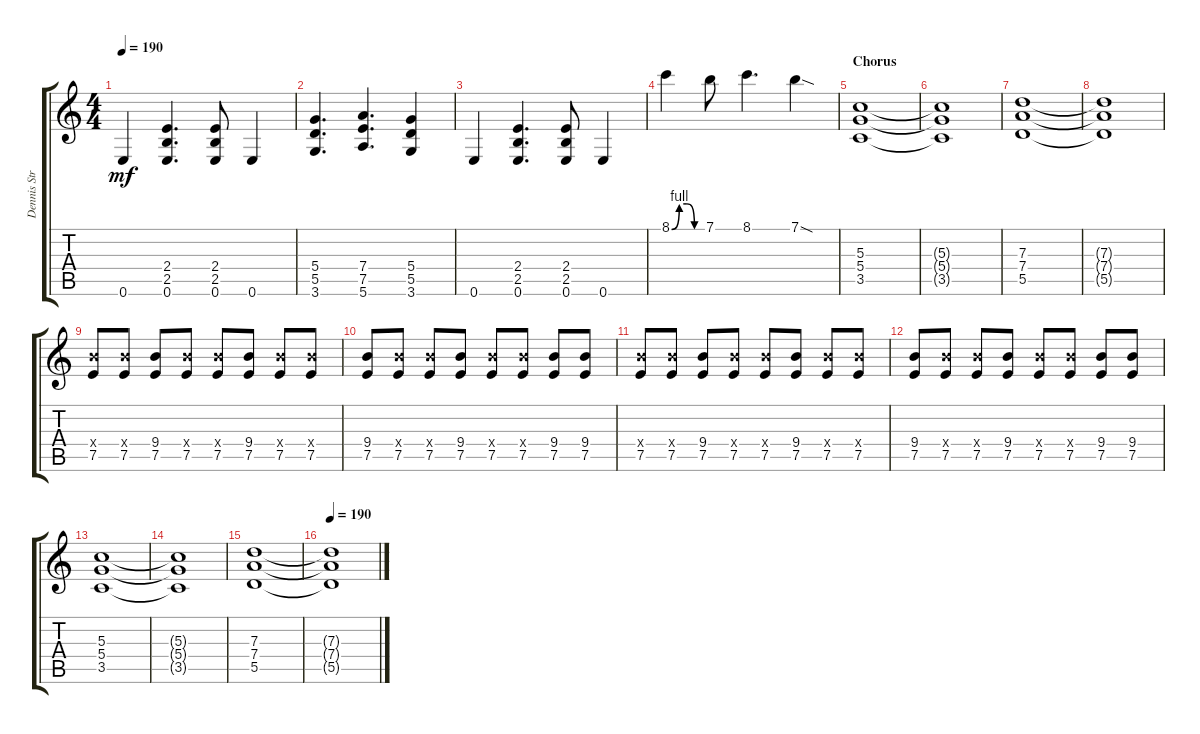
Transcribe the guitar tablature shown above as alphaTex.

\track ("Dennis Stratton" "Dennis Str") {instrument overdrivenguitar}
\staff {score tabs}
\tuning (E4 B3 G3 D3 A2 E2) {hide}
\ts (4 4)
\tempo 190
\clef g2
\ks c
0.6.4{dy mf} (2.4 2.5 0.6).4{d} (2.4 2.5 0.6).8 0.6.4 |
(5.4 5.5 3.6).4{d} (7.4 7.5 5.6).4{d} (5.4 5.5 3.6).4 |
0.6.4 (2.4 2.5 0.6).4{d} (2.4 2.5 0.6).8 0.6.4 |
8.1{be (custom 0 0 15 4 30 4 45 0 60 0)}.4 7.1.8 8.1.4{d} 7.1{sod}.4 |
\section ("" "Chorus")
(5.3 5.4 3.5).1 |
(5.3{t} 5.4{t} 3.5{t}).1 |
(7.3 7.4 5.5).1 |
(7.3{t} 7.4{t} 5.5{t}).1 |
(9.4{x} 7.5).8 (9.4{x} 7.5).8 (9.4 7.5).8 (9.4{x} 7.5).8 (9.4{x} 7.5).8 (9.4 7.5).8 (9.4{x} 7.5).8 (9.4{x} 7.5).8 |
(9.4 7.5).8 (9.4{x} 7.5).8 (9.4{x} 7.5).8 (9.4 7.5).8 (9.4{x} 7.5).8 (9.4{x} 7.5).8 (9.4 7.5).8 (9.4 7.5).8 |
(9.4{x} 7.5).8 (9.4{x} 7.5).8 (9.4 7.5).8 (9.4{x} 7.5).8 (9.4{x} 7.5).8 (9.4 7.5).8 (9.4{x} 7.5).8 (9.4{x} 7.5).8 |
(9.4 7.5).8 (9.4{x} 7.5).8 (9.4{x} 7.5).8 (9.4 7.5).8 (9.4{x} 7.5).8 (9.4{x} 7.5).8 (9.4 7.5).8 (9.4 7.5).8 |
(5.3 5.4 3.5).1 |
(5.3{t} 5.4{t} 3.5{t}).1 |
(7.3 7.4 5.5).1 |
\tempo 190
(7.3{t} 7.4{t} 5.5{t}).1
